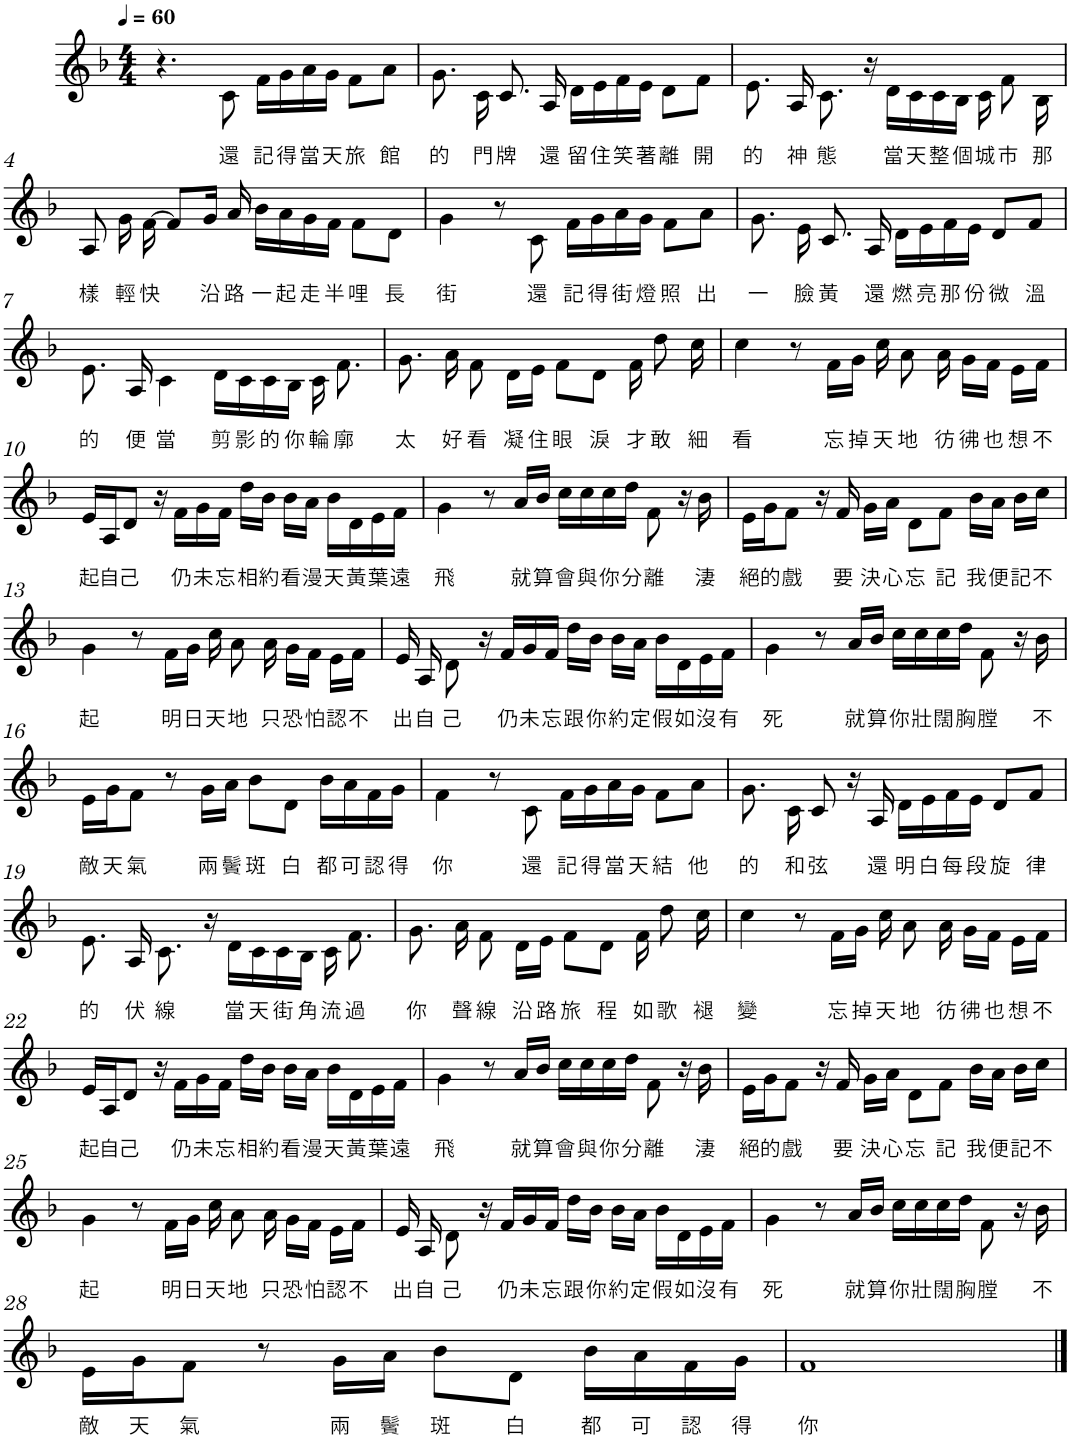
**kern	**text
*part1	*part1
*staff1	*staff1
*I"Piano	*
*I'Pno	*
*clefG2	*
*k[b-]	*
*M4/4	*
*MM60	*
=1	=1
4.r	.
!	!LO:LY:b
8c\	還
!	!LO:LY:b
16f\LL	記
!	!LO:LY:b
16g\	得
!	!LO:LY:b
16a\	當
!	!LO:LY:b
16g\JJ	天
!	!LO:LY:b
8f\L	旅
!	!LO:LY:b
8a\J	館
=2	=2
!	!LO:LY:b
8.g\	的
!	!LO:LY:b
16c\	門
!	!LO:LY:b
8.c/	牌
!	!LO:LY:b
16A/	還
!	!LO:LY:b
16d\LL	留
!	!LO:LY:b
16e\	住
!	!LO:LY:b
16f\	笑
!	!LO:LY:b
16e\JJ	著
!	!LO:LY:b
8d\L	離
!	!LO:LY:b
8f\J	開
=3	=3
!	!LO:LY:b
8.e\	的
!	!LO:LY:b
16A/	神
!	!LO:LY:b
8.c\	態
16r	.
!	!LO:LY:b
16d\LL	當
!	!LO:LY:b
16c\	天
!	!LO:LY:b
16c\	整
!	!LO:LY:b
16B-\JJ	個
!	!LO:LY:b
16c\	城
!	!LO:LY:b
8f\	市
!	!LO:LY:b
16B-\	那
!!LO:LB:g=z
=4	=4
!	!LO:LY:b
8A/	樣
!	!LO:LY:b
16g\	輕
!	!LO:LY:b
[16f\	快
8f/L]	.
!	!LO:LY:b
16g/Jk	沿
!	!LO:LY:b
16a/	路
!	!LO:LY:b
16b-\LL	一
!	!LO:LY:b
16a\	起
!	!LO:LY:b
16g\	走
!	!LO:LY:b
16f\JJ	半
!	!LO:LY:b
8f\L	哩
!	!LO:LY:b
8d\J	長
=5	=5
!	!LO:LY:b
4g\	街
8r	.
!	!LO:LY:b
8c\	還
!	!LO:LY:b
16f\LL	記
!	!LO:LY:b
16g\	得
!	!LO:LY:b
16a\	街
!	!LO:LY:b
16g\JJ	燈
!	!LO:LY:b
8f\L	照
!	!LO:LY:b
8a\J	出
=6	=6
!	!LO:LY:b
8.g\	一
!	!LO:LY:b
16e\	臉
!	!LO:LY:b
8.c/	黃
!	!LO:LY:b
16A/	還
!	!LO:LY:b
16d\LL	燃
!	!LO:LY:b
16e\	亮
!	!LO:LY:b
16f\	那
!	!LO:LY:b
16e\JJ	份
!	!LO:LY:b
8d/L	微
!	!LO:LY:b
8f/J	溫
!!LO:LB:g=z
=7	=7
!	!LO:LY:b
8.e\	的
!	!LO:LY:b
16A/	便
!	!LO:LY:b
4c\	當
!	!LO:LY:b
16d\LL	剪
!	!LO:LY:b
16c\	影
!	!LO:LY:b
16c\	的
!	!LO:LY:b
16B-\JJ	你
!	!LO:LY:b
16c\	輪
!	!LO:LY:b
8.f\	廓
=8	=8
!	!LO:LY:b
8.g\	太
!	!LO:LY:b
16a\	好
!	!LO:LY:b
8f\	看
!	!LO:LY:b
16d\LL	凝
!	!LO:LY:b
16e\JJ	住
!	!LO:LY:b
8f\L	眼
!	!LO:LY:b
8d\J	淚
!	!LO:LY:b
16f\	才
!	!LO:LY:b
8dd\	敢
!	!LO:LY:b
16cc\	細
=9	=9
!	!LO:LY:b
4cc\	看
8r	.
!	!LO:LY:b
16f\LL	忘
!	!LO:LY:b
16g\JJ	掉
!	!LO:LY:b
16cc\	天
!	!LO:LY:b
8a\	地
!	!LO:LY:b
16a\	彷
!	!LO:LY:b
16g\LL	彿
!	!LO:LY:b
16f\JJ	也
!	!LO:LY:b
16e\LL	想
!	!LO:LY:b
16f\JJ	不
!!LO:LB:g=z
=10	=10
!	!LO:LY:b
16e/LL	起
!	!LO:LY:b
16A/J	自
!	!LO:LY:b
8d/J	己
16r	.
!	!LO:LY:b
16f\LL	仍
!	!LO:LY:b
16g\	未
!	!LO:LY:b
16f\JJ	忘
!	!LO:LY:b
16dd\LL	相
!	!LO:LY:b
16b-\JJ	約
!	!LO:LY:b
16b-\LL	看
!	!LO:LY:b
16a\JJ	漫
!	!LO:LY:b
16b-\LL	天
!	!LO:LY:b
16d\	黃
!	!LO:LY:b
16e\	葉
!	!LO:LY:b
16f\JJ	遠
=11	=11
!	!LO:LY:b
4g\	飛
8r	.
!	!LO:LY:b
16a/LL	就
!	!LO:LY:b
16b-/JJ	算
!	!LO:LY:b
16cc\LL	會
!	!LO:LY:b
16cc\	與
!	!LO:LY:b
16cc\	你
!	!LO:LY:b
16dd\JJ	分
!	!LO:LY:b
8f\	離
16r	.
!	!LO:LY:b
16b-\	淒
=12	=12
!	!LO:LY:b
16e\LL	絕
!	!LO:LY:b
16g\J	的
!	!LO:LY:b
8f\J	戲
16r	.
!	!LO:LY:b
16f/	要
!	!LO:LY:b
16g\LL	決
!	!LO:LY:b
16a\JJ	心
!	!LO:LY:b
8d\L	忘
!	!LO:LY:b
8f\J	記
!	!LO:LY:b
16b-\LL	我
!	!LO:LY:b
16a\JJ	便
!	!LO:LY:b
16b-\LL	記
!	!LO:LY:b
16cc\JJ	不
!!LO:LB:g=z
=13	=13
!	!LO:LY:b
4g\	起
8r	.
!	!LO:LY:b
16f\LL	明
!	!LO:LY:b
16g\JJ	日
!	!LO:LY:b
16cc\	天
!	!LO:LY:b
8a\	地
!	!LO:LY:b
16a\	只
!	!LO:LY:b
16g\LL	恐
!	!LO:LY:b
16f\JJ	怕
!	!LO:LY:b
16e\LL	認
!	!LO:LY:b
16f\JJ	不
=14	=14
!	!LO:LY:b
16e/	出
!	!LO:LY:b
16A/	自
!	!LO:LY:b
8d\	己
16r	.
!	!LO:LY:b
16f/LL	仍
!	!LO:LY:b
16g/	未
!	!LO:LY:b
16f/JJ	忘
!	!LO:LY:b
16dd\LL	跟
!	!LO:LY:b
16b-\JJ	你
!	!LO:LY:b
16b-\LL	約
!	!LO:LY:b
16a\JJ	定
!	!LO:LY:b
16b-\LL	假
!	!LO:LY:b
16d\	如
!	!LO:LY:b
16e\	沒
!	!LO:LY:b
16f\JJ	有
=15	=15
!	!LO:LY:b
4g\	死
8r	.
!	!LO:LY:b
16a/LL	就
!	!LO:LY:b
16b-/JJ	算
!	!LO:LY:b
16cc\LL	你
!	!LO:LY:b
16cc\	壯
!	!LO:LY:b
16cc\	闊
!	!LO:LY:b
16dd\JJ	胸
!	!LO:LY:b
8f\	膛
16r	.
!	!LO:LY:b
16b-\	不
!!LO:LB:g=z
=16	=16
!	!LO:LY:b
16e\LL	敵
!	!LO:LY:b
16g\J	天
!	!LO:LY:b
8f\J	氣
8r	.
!	!LO:LY:b
16g\LL	兩
!	!LO:LY:b
16a\JJ	鬢
!	!LO:LY:b
8b-\L	斑
!	!LO:LY:b
8d\J	白
!	!LO:LY:b
16b-\LL	都
!	!LO:LY:b
16a\	可
!	!LO:LY:b
16f\	認
!	!LO:LY:b
16g\JJ	得
=17	=17
!	!LO:LY:b
4f\	你
8r	.
!	!LO:LY:b
8c\	還
!	!LO:LY:b
16f\LL	記
!	!LO:LY:b
16g\	得
!	!LO:LY:b
16a\	當
!	!LO:LY:b
16g\JJ	天
!	!LO:LY:b
8f\L	結
!	!LO:LY:b
8a\J	他
=18	=18
!	!LO:LY:b
8.g\	的
!	!LO:LY:b
16c\	和
!	!LO:LY:b
8c/	弦
16r	.
!	!LO:LY:b
16A/	還
!	!LO:LY:b
16d\LL	明
!	!LO:LY:b
16e\	白
!	!LO:LY:b
16f\	每
!	!LO:LY:b
16e\JJ	段
!	!LO:LY:b
8d/L	旋
!	!LO:LY:b
8f/J	律
!!LO:LB:g=z
=19	=19
!	!LO:LY:b
8.e\	的
!	!LO:LY:b
16A/	伏
!	!LO:LY:b
8.c\	線
16r	.
!	!LO:LY:b
16d\LL	當
!	!LO:LY:b
16c\	天
!	!LO:LY:b
16c\	街
!	!LO:LY:b
16B-\JJ	角
!	!LO:LY:b
16c\	流
!	!LO:LY:b
8.f\	過
=20	=20
!	!LO:LY:b
8.g\	你
!	!LO:LY:b
16a\	聲
!	!LO:LY:b
8f\	線
!	!LO:LY:b
16d\LL	沿
!	!LO:LY:b
16e\JJ	路
!	!LO:LY:b
8f\L	旅
!	!LO:LY:b
8d\J	程
!	!LO:LY:b
16f\	如
!	!LO:LY:b
8dd\	歌
!	!LO:LY:b
16cc\	褪
=21	=21
!	!LO:LY:b
4cc\	變
8r	.
!	!LO:LY:b
16f\LL	忘
!	!LO:LY:b
16g\JJ	掉
!	!LO:LY:b
16cc\	天
!	!LO:LY:b
8a\	地
!	!LO:LY:b
16a\	彷
!	!LO:LY:b
16g\LL	彿
!	!LO:LY:b
16f\JJ	也
!	!LO:LY:b
16e\LL	想
!	!LO:LY:b
16f\JJ	不
!!LO:LB:g=z
=22	=22
!	!LO:LY:b
16e/LL	起
!	!LO:LY:b
16A/J	自
!	!LO:LY:b
8d/J	己
16r	.
!	!LO:LY:b
16f\LL	仍
!	!LO:LY:b
16g\	未
!	!LO:LY:b
16f\JJ	忘
!	!LO:LY:b
16dd\LL	相
!	!LO:LY:b
16b-\JJ	約
!	!LO:LY:b
16b-\LL	看
!	!LO:LY:b
16a\JJ	漫
!	!LO:LY:b
16b-\LL	天
!	!LO:LY:b
16d\	黃
!	!LO:LY:b
16e\	葉
!	!LO:LY:b
16f\JJ	遠
=23	=23
!	!LO:LY:b
4g\	飛
8r	.
!	!LO:LY:b
16a/LL	就
!	!LO:LY:b
16b-/JJ	算
!	!LO:LY:b
16cc\LL	會
!	!LO:LY:b
16cc\	與
!	!LO:LY:b
16cc\	你
!	!LO:LY:b
16dd\JJ	分
!	!LO:LY:b
8f\	離
16r	.
!	!LO:LY:b
16b-\	淒
=24	=24
!	!LO:LY:b
16e\LL	絕
!	!LO:LY:b
16g\J	的
!	!LO:LY:b
8f\J	戲
16r	.
!	!LO:LY:b
16f/	要
!	!LO:LY:b
16g\LL	決
!	!LO:LY:b
16a\JJ	心
!	!LO:LY:b
8d\L	忘
!	!LO:LY:b
8f\J	記
!	!LO:LY:b
16b-\LL	我
!	!LO:LY:b
16a\JJ	便
!	!LO:LY:b
16b-\LL	記
!	!LO:LY:b
16cc\JJ	不
!!LO:LB:g=z
=25	=25
!	!LO:LY:b
4g\	起
8r	.
!	!LO:LY:b
16f\LL	明
!	!LO:LY:b
16g\JJ	日
!	!LO:LY:b
16cc\	天
!	!LO:LY:b
8a\	地
!	!LO:LY:b
16a\	只
!	!LO:LY:b
16g\LL	恐
!	!LO:LY:b
16f\JJ	怕
!	!LO:LY:b
16e\LL	認
!	!LO:LY:b
16f\JJ	不
=26	=26
!	!LO:LY:b
16e/	出
!	!LO:LY:b
16A/	自
!	!LO:LY:b
8d\	己
16r	.
!	!LO:LY:b
16f/LL	仍
!	!LO:LY:b
16g/	未
!	!LO:LY:b
16f/JJ	忘
!	!LO:LY:b
16dd\LL	跟
!	!LO:LY:b
16b-\JJ	你
!	!LO:LY:b
16b-\LL	約
!	!LO:LY:b
16a\JJ	定
!	!LO:LY:b
16b-\LL	假
!	!LO:LY:b
16d\	如
!	!LO:LY:b
16e\	沒
!	!LO:LY:b
16f\JJ	有
=27	=27
!	!LO:LY:b
4g\	死
8r	.
!	!LO:LY:b
16a/LL	就
!	!LO:LY:b
16b-/JJ	算
!	!LO:LY:b
16cc\LL	你
!	!LO:LY:b
16cc\	壯
!	!LO:LY:b
16cc\	闊
!	!LO:LY:b
16dd\JJ	胸
!	!LO:LY:b
8f\	膛
16r	.
!	!LO:LY:b
16b-\	不
!!LO:LB:g=z
=28	=28
!	!LO:LY:b
16e\LL	敵
!	!LO:LY:b
16g\J	天
!	!LO:LY:b
8f\J	氣
8r	.
!	!LO:LY:b
16g\LL	兩
!	!LO:LY:b
16a\JJ	鬢
!	!LO:LY:b
8b-\L	斑
!	!LO:LY:b
8d\J	白
!	!LO:LY:b
16b-\LL	都
!	!LO:LY:b
16a\	可
!	!LO:LY:b
16f\	認
!	!LO:LY:b
16g\JJ	得
=29	=29
!	!LO:LY:b
1f	你
==	==
*-	*-
